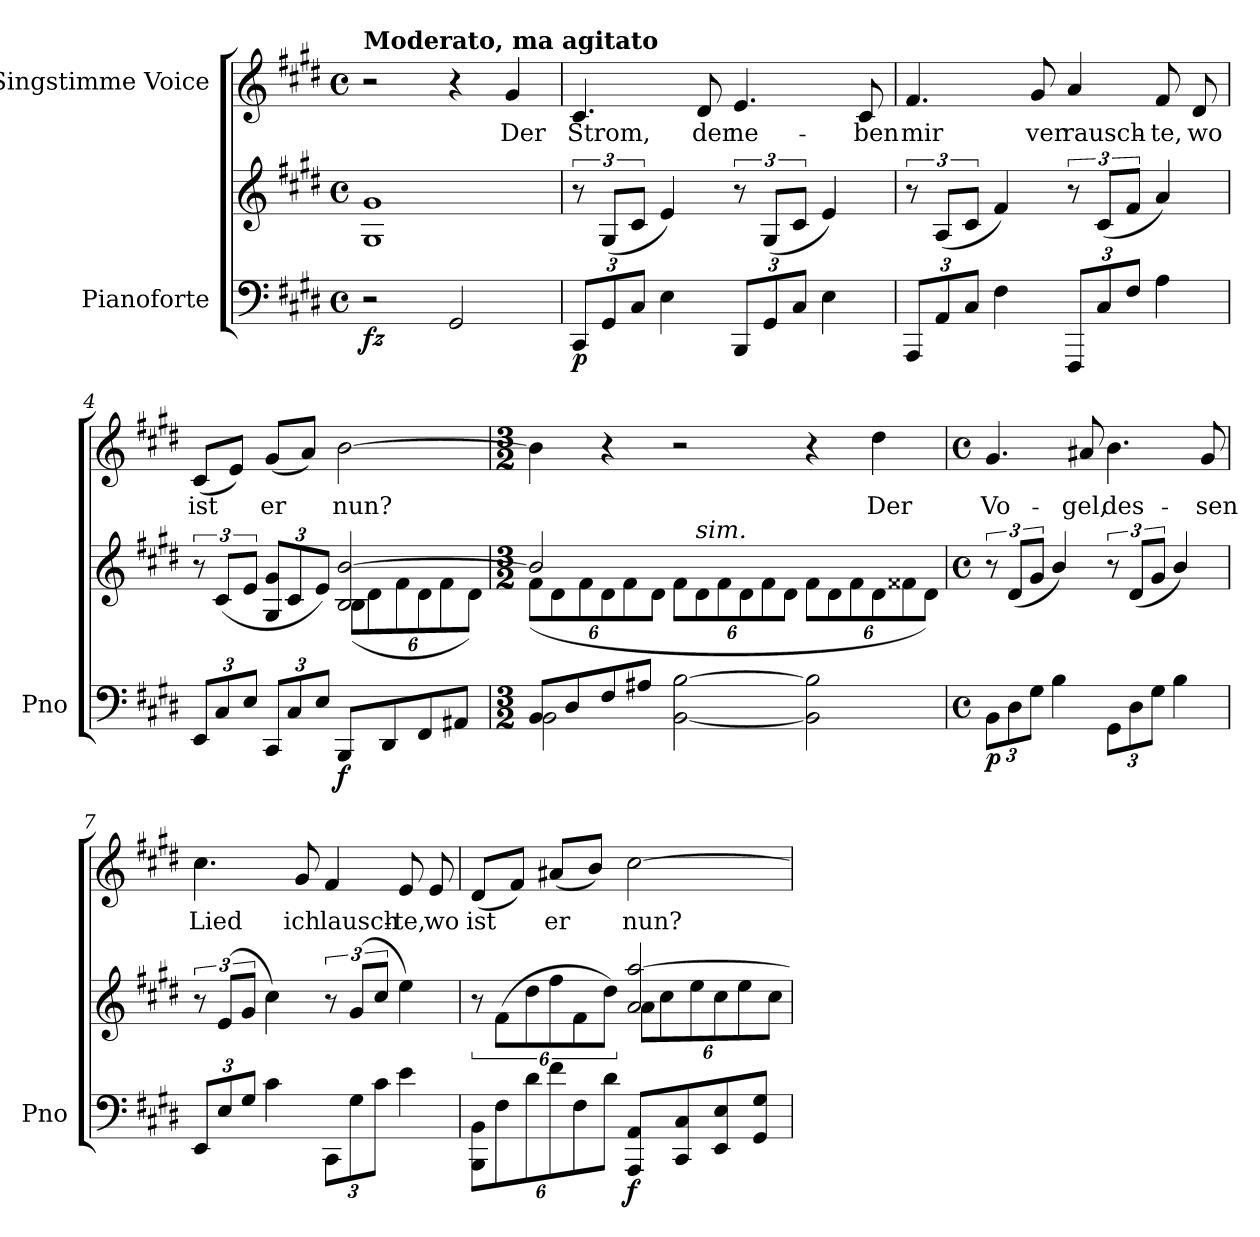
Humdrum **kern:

**kern	**kern	**dynam	**kern	**text
*part2	*part2	*part2	*part1	*part1
*staff3	*staff2	*staff2/3	*staff1	*staff1
*I"Pianoforte	*	*	*I"Singstimme Voice	*
*I'Pno	*	*	*	*
*clefF4	*clefG2	*	*clefG2	*
*k[f#c#g#d#]	*k[f#c#g#d#]	*	*k[f#c#g#d#]	*
*M4/4	*M4/4	*	*M4/4	*
*met(c)	*met(c)	*	*met(c)	*
=1	=1	=1	=1	=1
!	!	!	!LO:TX:a:B:t=Moderato, ma agitato	!
!	!	!LO:DY:b=2	!	!
2r	1G# 1g#	fz	2r	.
2GG#/	.	.	4r	.
.	.	.	4g#/	Der
=2	=2	=2	=2	=2
!	!	!LO:DY:b=2	!	!
12CC#/L	12r	p	4.c#/	Strom,
12GG#/	(12G#/L	.	.	.
12C#/J	12c#/J	.	.	.
4E\	4e/)	.	.	.
.	.	.	8d#/	der
12BBB/L	12r	.	4.e/	ne-
12GG#/	(12G#/L	.	.	.
12C#/J	12c#/J	.	.	.
4E\	4e/)	.	.	.
.	.	.	8c#/	-ben
=3	=3	=3	=3	=3
12AAA/L	12r	.	4.f#/	mir
12AA/	(12A/L	.	.	.
12C#/J	12c#/J	.	.	.
4F#\	4f#/)	.	.	.
.	.	.	8g#/	ver
12FFF#/L	12r	.	4a/	rausch-
12C#/	(12c#/L	.	.	.
12F#/J	12f#/J	.	.	.
4A\	4a/)	.	8f#/	-te,
.	.	.	8d#/	wo
=4	=4	=4	=4	=4
*	*^	*	*	*
12EE/L	12r	2ryy	.	(8c#/L	ist
12C#/	(12c#/L	.	.	.	.
.	.	.	.	8e/J)	.
12E/J	12e/J	.	.	.	.
12CC#/L	12G#/ 12g#/L	.	.	(8g#/L	er
12C#/	12c#/	.	.	.	.
.	.	.	.	8a/J)	.
12E/J	12e/J)	.	.	.	.
!	!	!	!LO:DY:b=2	!	!
8BBB/L	2B/ [2b/	(12B\L	f	[2b\	nun?
.	.	12d#\	.	.	.
8DD#/	.	.	.	.	.
.	.	12f#\	.	.	.
8FF#/	.	12d#\	.	.	.
.	.	12f#\	.	.	.
8AA#X/J	.	.	.	.	.
.	.	12d#\J)	.	.	.
=5	=5	=5	=5	=5	=5
*M3/2	*M3/2	*	*	*M3/2	*
*^	*	*	*	*	*
8BB/L	2BB\	2b/]	(>12f#\L	.	4b\]	.
.	.	.	12d#\	.	.	.
8D#/	.	.	.	.	.	.
.	.	.	12f#\	.	.	.
8F#/	.	.	12d#\	.	4r	.
.	.	.	12f#\	.	.	.
8A#X/J	.	.	.	.	.	.
.	.	.	12d#\J	.	.	.
[2BB\ [>2B\	1ryy	2ryy	12f#\L	.	2r	.
!	!	!	!LO:TX:i:t=sim.	!	!	!
.	.	.	12d#\	.	.	.
.	.	.	12f#\	.	.	.
.	.	.	12d#\	.	.	.
.	.	.	12f#\	.	.	.
.	.	.	12d#\J	.	.	.
2BB\] 2B\]	.	2ryy	12f#\L	.	4r	.
.	.	.	12d#\	.	.	.
.	.	.	12f#\	.	.	.
.	.	.	12d#\	.	4dd#\	Der
.	.	.	12f##X\	.	.	.
.	.	.	12d#\J)	.	.	.
*v	*v	*	*	*	*	*
*	*v	*v	*	*	*
=6	=6	=6	=6	=6
*M4/4	*M4/4	*	*M4/4	*
*met(c)	*met(c)	*	*met(c)	*
*	*^	*	*	*
!	!	!	!LO:DY:b=2	!	!
*	*v	*v	*	*	*
12BB\L	12r	p	4.g#/	Vo-
12D#\	(<12d#/L	.	.	.
12G#\J	12g#/J	.	.	.
4B\	4b/)	.	.	.
.	.	.	8a#X/	-gel,
12GG#\L	12r	.	4.b\	des-
12D#\	(<12d#/L	.	.	.
12G#\J	12g#/J	.	.	.
4B\	4b/)	.	.	.
.	.	.	8g#/	-sen
=7	=7	=7	=7	=7
*Xbrackettup	*	*	*	*
12EE/L	12r	.	4.cc#\	Lied
12E/	(>12e/L	.	.	.
12G#/J	12g#/J	.	.	.
4c#\	4cc#\)	.	.	.
.	.	.	8g#/	ich
*brackettup	*	*	*	*
12CC#\L	12r	.	4f#/	lausch-
12G#\	(>12g#/L	.	.	.
12c#\J	12cc#/J	.	.	.
4e\	4ee\)	.	8e/	-te,
.	.	.	8e/	wo
=8	=8	=8	=8	=8
*	*^	*	*	*
12BBB\ 12BB\L	12r	2ryy	.	(8d#/L	ist
12F#\	(>12f#\L	.	.	.	.
.	.	.	.	8f#/J)	.
12d#\	12dd#\	.	.	.	.
12f#\	12ff#\	.	.	(8a#X/L	er
12F#\	12f#\	.	.	.	.
.	.	.	.	8b/J)	.
12d#\J	12dd#\J)	.	.	.	.
!	!	!	!LO:DY:b=2	!	!
8AAA/ 8AA/L	2a/ [2aa/	12a\L	f	[2cc#\	nun?
.	.	12cc#\	.	.	.
8CC#/ 8C#/	.	.	.	.	.
.	.	12ee\	.	.	.
8EE/ 8E/	.	12cc#\	.	.	.
.	.	12ee\	.	.	.
8GG#/ 8G#/J	.	.	.	.	.
.	.	12cc#\J	.	.	.
*	*v	*v	*	*	*
=	=	=	=	=
*-	*-	*-	*-	*-
